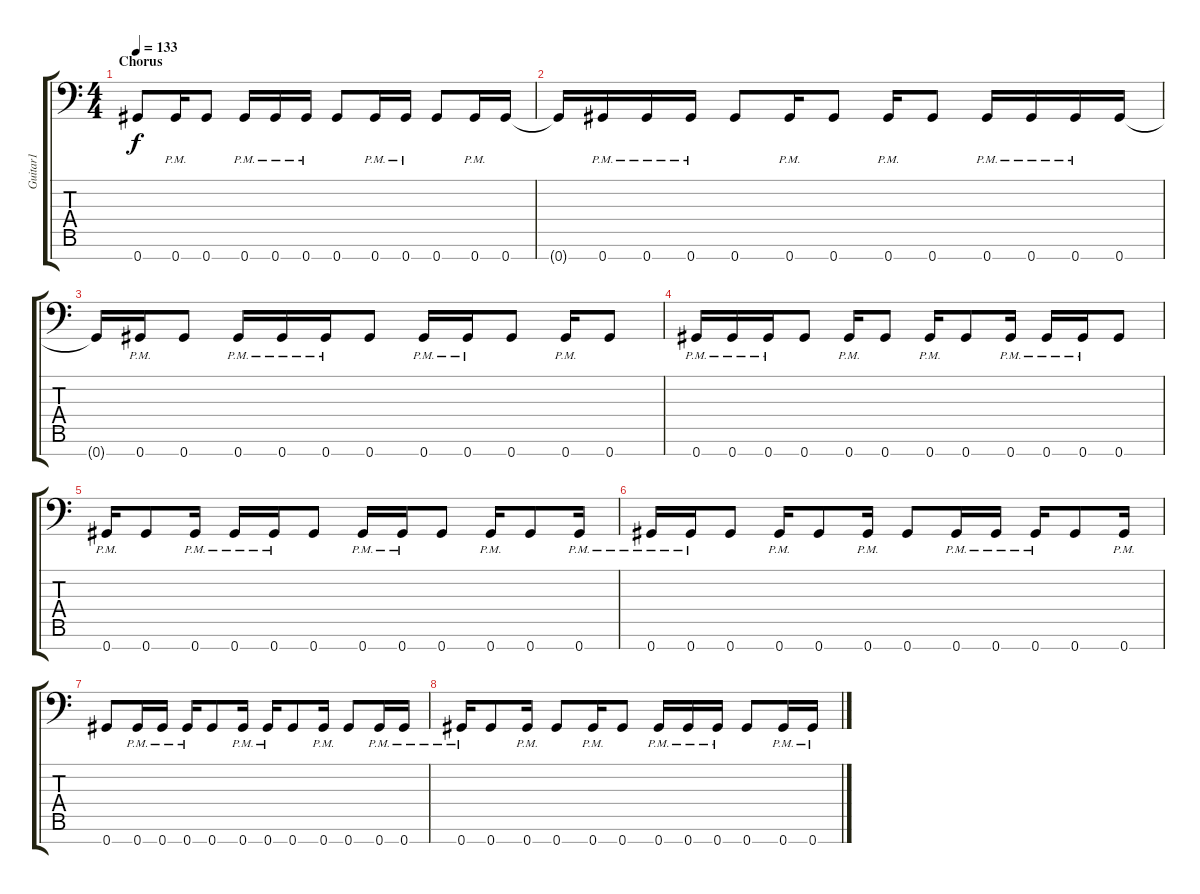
\track ("Guitar1" "Guitar1") {instrument distortionguitar}
\staff {score tabs}
\tuning (Eb4 Bb3 Gb3 Db3 Ab2 Eb2 Ab1) {hide}
\ts (4 4)
\section ("" "Chorus")
\tempo 133
\clef f4
\ks c
0.7.8{dy f} 0.7{pm}.16 0.7.8 0.7{pm}.16 0.7{pm}.16 0.7{pm}.16 0.7.8 0.7{pm}.16 0.7{pm}.16 0.7.8 0.7{pm}.16 0.7.16 |
0.7{t}.16 0.7{pm}.16 0.7{pm}.16 0.7{pm}.16 0.7.8 0.7{pm}.16 0.7.8 0.7{pm}.16 0.7.8 0.7{pm}.16 0.7{pm}.16 0.7{pm}.16 0.7.16 |
0.7{t}.16 0.7{pm}.16 0.7.8 0.7{pm}.16 0.7{pm}.16 0.7{pm}.16 0.7.8 0.7{pm}.16 0.7{pm}.16 0.7.8 0.7{pm}.16 0.7.8 |
0.7{pm}.16 0.7{pm}.16 0.7{pm}.16 0.7.8 0.7{pm}.16 0.7.8 0.7{pm}.16 0.7.8 0.7{pm}.16 0.7{pm}.16 0.7{pm}.16 0.7.8 |
0.7{pm}.16 0.7.8 0.7{pm}.16 0.7{pm}.16 0.7{pm}.16 0.7.8 0.7{pm}.16 0.7{pm}.16 0.7.8 0.7{pm}.16 0.7.8 0.7{pm}.16 |
0.7{pm}.16 0.7{pm}.16 0.7.8 0.7{pm}.16 0.7.8 0.7{pm}.16 0.7.8 0.7{pm}.16 0.7{pm}.16 0.7{pm}.16 0.7.8 0.7{pm}.16 |
0.7.8 0.7{pm}.16 0.7{pm}.16 0.7{pm}.16 0.7.8 0.7{pm}.16 0.7{pm}.16 0.7.8 0.7{pm}.16 0.7.8 0.7{pm}.16 0.7{pm}.16 |
0.7{pm}.16 0.7.8 0.7{pm}.16 0.7.8 0.7{pm}.16 0.7.8 0.7{pm}.16 0.7{pm}.16 0.7{pm}.16 0.7.8 0.7{pm}.16 0.7{pm}.16
